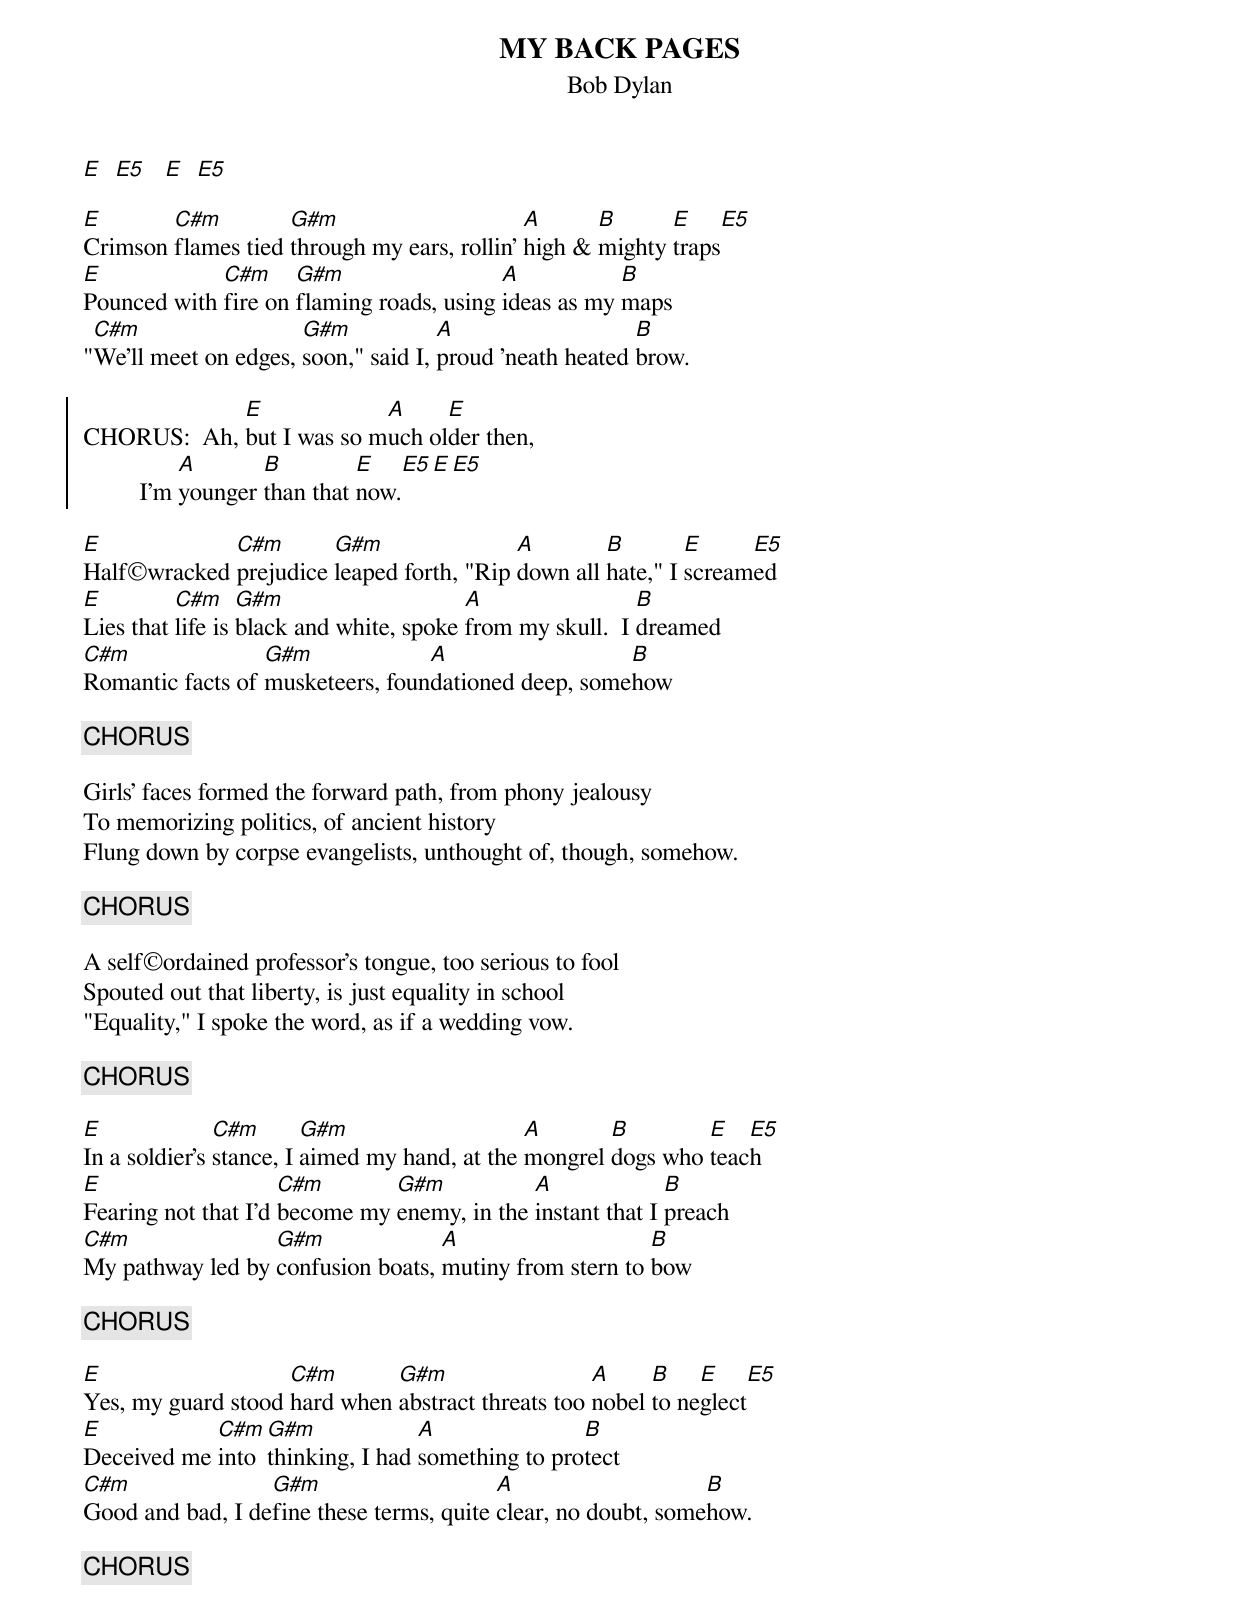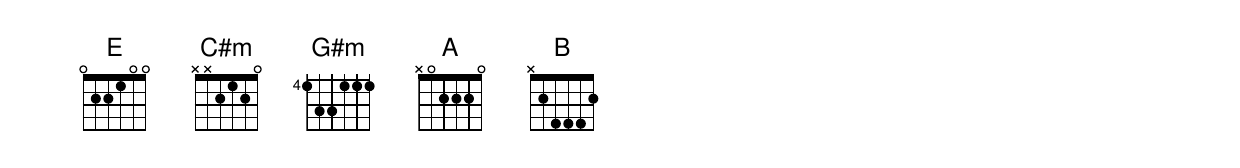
{t:MY BACK PAGES}
{st:Bob Dylan}

[E]  [E5]   [E]  [E5]

[E]Crimson [C#m]flames tied [G#m]through my ears, rollin' [A]high & [B]mighty [E]traps[E5]
[E]Pounced with [C#m]fire on [G#m]flaming roads, using [A]ideas as my [B]maps
"[C#m]We'll meet on edges, [G#m]soon," said I, [A]proud 'neath heated [B]brow.

{soc}
CHORUS:  Ah, [E]but I was so m[A]uch ol[E]der then,
         I'm [A]younger [B]than that [E]now.[E5][E][E5]
{eoc}

[E]Half©wracked [C#m]prejudice [G#m]leaped forth, "Rip [A]down all [B]hate," I [E]scream[E5]ed
[E]Lies that [C#m]life is [G#m]black and white, spoke [A]from my skull.  I [B]dreamed
[C#m]Romantic facts of [G#m]musketeers, foun[A]dationed deep, some[B]how

{c:CHORUS}

Girls' faces formed the forward path, from phony jealousy
To memorizing politics, of ancient history
Flung down by corpse evangelists, unthought of, though, somehow.

{c:CHORUS}

A self©ordained professor's tongue, too serious to fool
Spouted out that liberty, is just equality in school
"Equality," I spoke the word, as if a wedding vow.

{c:CHORUS}

[E]In a soldier's [C#m]stance, I [G#m]aimed my hand, at the [A]mongrel [B]dogs who [E]teac[E5]h
[E]Fearing not that I'd [C#m]become my [G#m]enemy, in the [A]instant that I [B]preach
[C#m]My pathway led by [G#m]confusion boats, [A]mutiny from stern to [B]bow

{c:CHORUS}

[E]Yes, my guard stood [C#m]hard when [G#m]abstract threats too [A]nobel [B]to ne[E]glect[E5]
[E]Deceived me [C#m]into [G#m]thinking, I had [A]something to pro[B]tect
[C#m]Good and bad, I de[G#m]fine these terms, quite [A]clear, no doubt, some[B]how.

{c:CHORUS}
